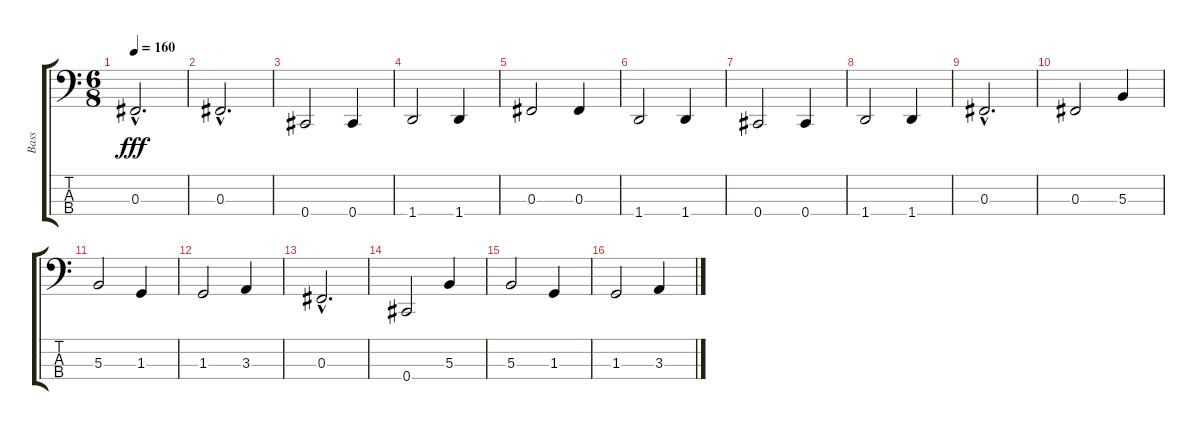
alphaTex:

\track ("Bass" "Bass") {instrument electricbasspick}
\staff {score tabs}
\tuning (E2 B1 Gb1 Db1) {hide}
\ts (6 8)
\tempo 160
\clef f4
\ks c
0.3{hac}.2{d dy fff} |
0.3{hac}.2{d} |
0.4.2 0.4.4 |
1.4.2 1.4.4 |
0.3.2 0.3.4 |
1.4.2 1.4.4 |
0.4.2 0.4.4 |
1.4.2 1.4.4 |
0.3{hac}.2{d} |
0.3.2 5.3.4 |
5.3.2 1.3.4 |
1.3.2 3.3.4 |
0.3{hac}.2{d} |
0.4.2 5.3.4 |
5.3.2 1.3.4 |
1.3.2 3.3.4
